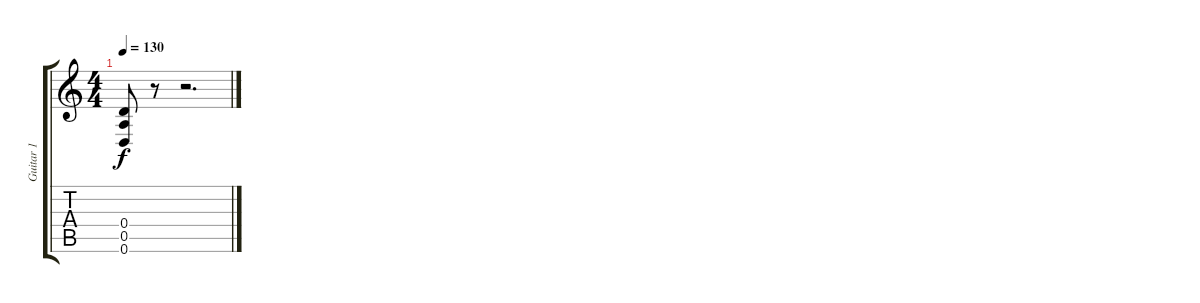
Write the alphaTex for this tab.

\track ("Guitar 1" "Guitar 1") {instrument distortionguitar}
\staff {score tabs}
\tuning (E4 B3 G3 D3 A2 D2) {hide}
\ts (4 4)
\tempo 130
\clef g2
\ks c
(0.4 0.5 0.6).8{dy f} r.8 r.2{d}
